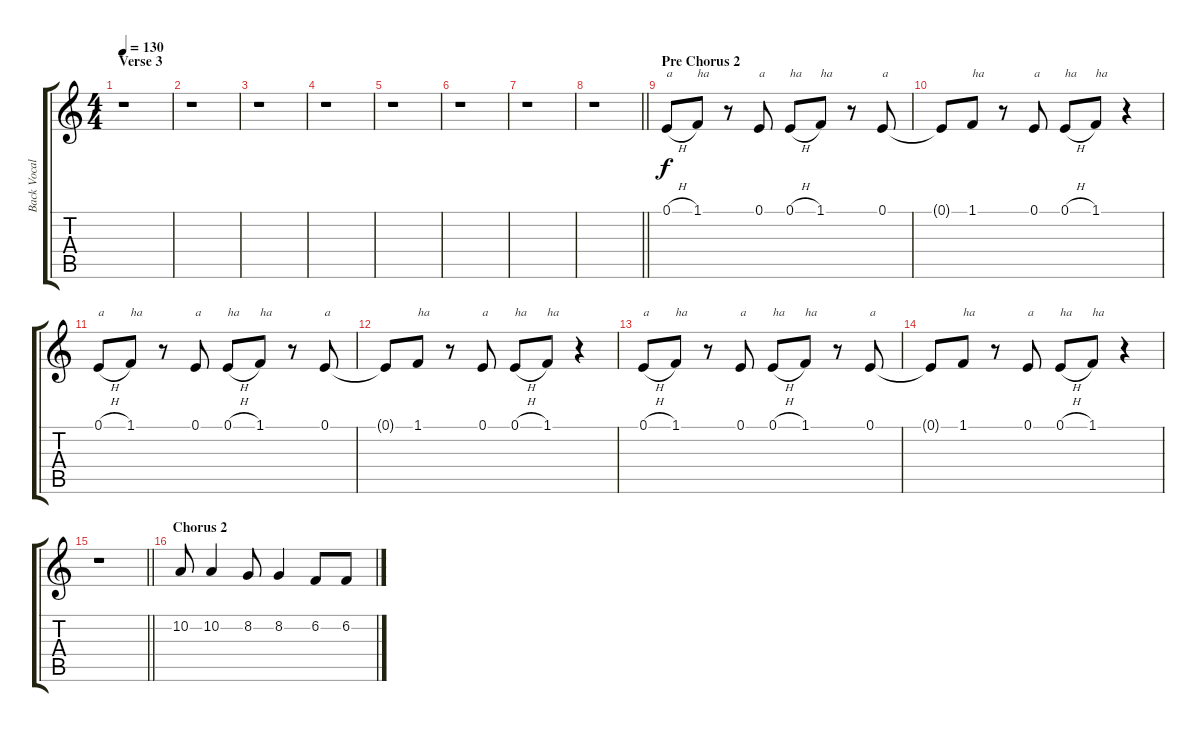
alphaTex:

\track ("Back Vocals" "Back Vocal") {instrument flute}
\staff {score tabs}
\tuning (E4 B3 G3 D3 A2 E2) {hide}
\ts (4 4)
\section ("" "Verse 3")
\tempo 130
\clef g2
\ks c
r.1{dy f} |
r.1 |
r.1 |
r.1 |
r.1 |
r.1 |
r.1 |
\barLineRight lightlight
r.1 |
\section ("" "Pre Chorus 2")
0.1{h}.8{txt "a"} 1.1.8{txt "ha"} r.8 0.1.8{txt "a"} 0.1{h}.8{txt "ha"} 1.1.8{txt "ha"} r.8 0.1.8{txt "a"} |
0.1{t}.8 1.1.8{txt "ha"} r.8 0.1.8{txt "a"} 0.1{h}.8{txt "ha"} 1.1.8{txt "ha"} r.4 |
0.1{h}.8{txt "a"} 1.1.8{txt "ha"} r.8 0.1.8{txt "a"} 0.1{h}.8{txt "ha"} 1.1.8{txt "ha"} r.8 0.1.8{txt "a"} |
0.1{t}.8 1.1.8{txt "ha"} r.8 0.1.8{txt "a"} 0.1{h}.8{txt "ha"} 1.1.8{txt "ha"} r.4 |
0.1{h}.8{txt "a"} 1.1.8{txt "ha"} r.8 0.1.8{txt "a"} 0.1{h}.8{txt "ha"} 1.1.8{txt "ha"} r.8 0.1.8{txt "a"} |
0.1{t}.8 1.1.8{txt "ha"} r.8 0.1.8{txt "a"} 0.1{h}.8{txt "ha"} 1.1.8{txt "ha"} r.4 |
\barLineRight lightlight
r.1 |
\section ("" "Chorus 2")
10.2.8 10.2.4 8.2.8 8.2.4 6.2.8 6.2.8
